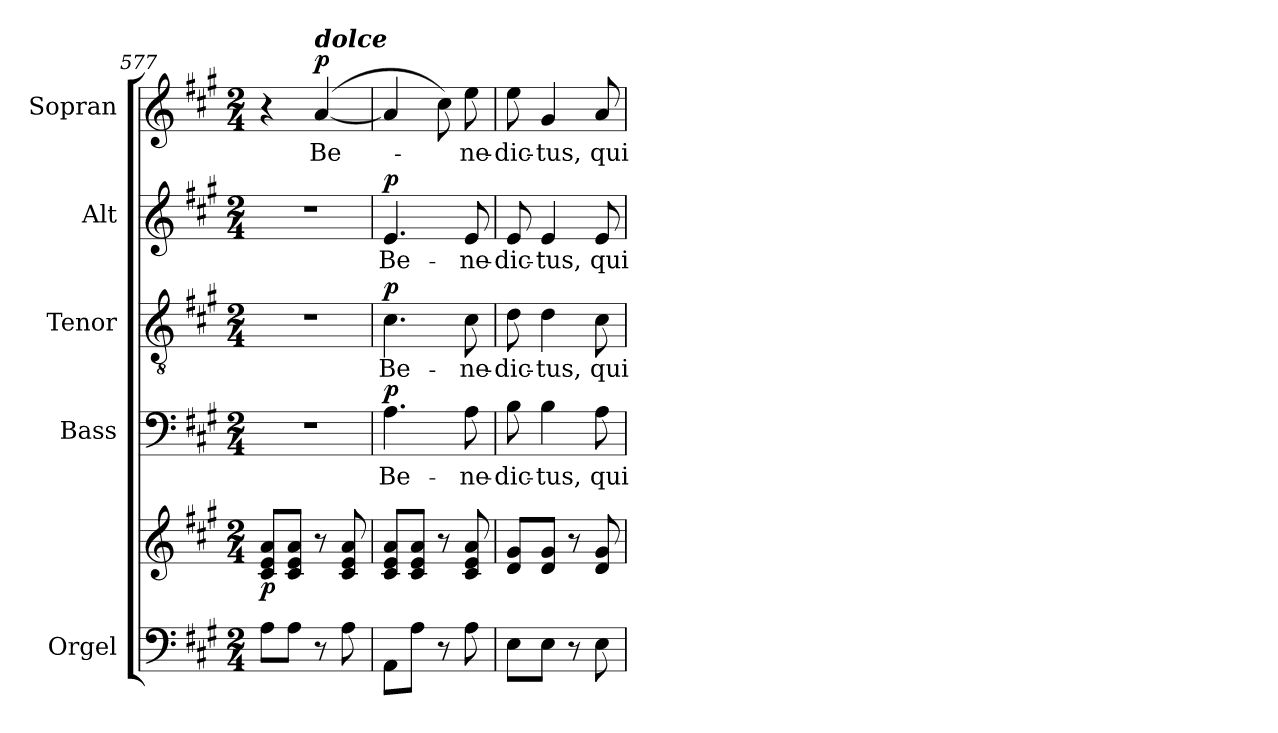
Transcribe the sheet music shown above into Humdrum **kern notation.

**kern	**kern	**dynam	**kern	**text	**dynam	**kern	**text	**dynam	**kern	**text	**dynam	**kern	**text	**dynam
*part5	*part5	*part5	*part4	*part4	*part4	*part3	*part3	*part3	*part2	*part2	*part2	*part1	*part1	*part1
*staff6	*staff5	*staff5/6	*staff4	*staff4	*staff4	*staff3	*staff3	*staff3	*staff2	*staff2	*staff2	*staff1	*staff1	*staff1
*I"Orgel	*	*	*I"Bass	*	*	*I"Tenor	*	*	*I"Alt	*	*	*I"Sopran	*	*
*I'Org.	*	*	*I'B.	*	*	*I'T.	*	*	*I'A.	*	*	*I'S.	*	*
*clefF4	*clefG2	*	*clefF4	*	*	*clefGv2	*	*	*clefG2	*	*	*clefG2	*	*
*k[f#c#g#]	*k[f#c#g#]	*	*k[f#c#g#]	*	*	*k[f#c#g#]	*	*	*k[f#c#g#]	*	*	*k[f#c#g#]	*	*
*A:	*A:	*	*A:	*	*	*A:	*	*	*A:	*	*	*A:	*	*
*M2/4	*M2/4	*	*M2/4	*	*	*M2/4	*	*	*M2/4	*	*	*M2/4	*	*
=577	=577	=577	=577	=577	=577	=577	=577	=577	=577	=577	=577	=577	=577	=577
!	!	!LO:DY:b	!	!	!	!	!	!	!	!	!	!	!	!
8A\L	8c#/ 8e/ 8a/L	p	2r	.	.	2r	.	.	2r	.	.	4r	.	.
8A\J	8c#/ 8e/ 8a/J	.	.	.	.	.	.	.	.	.	.	.	.	.
!	!	!	!	!	!	!	!	!	!	!	!	!LO:TX:a:Bi:t=dolce	!	!
!	!	!	!	!	!	!	!	!	!	!	!	!	!LO:LY:b	!LO:DY:a
8r	8r	.	.	.	.	.	.	.	.	.	.	([4a/	Be-	p
8A\	8c#/ 8e/ 8a/	.	.	.	.	.	.	.	.	.	.	.	.	.
=578	=578	=578	=578	=578	=578	=578	=578	=578	=578	=578	=578	=578	=578	=578
!	!	!	!	!LO:LY:b	!LO:DY:a	!	!LO:LY:b	!LO:DY:a	!	!LO:LY:b	!LO:DY:a	!	!	!
8AA\L	8c#/ 8e/ 8a/L	.	4.A\	Be-	p	4.c#\	Be-	p	4.e/	Be-	p	4a/]	.	.
8A\J	8c#/ 8e/ 8a/J	.	.	.	.	.	.	.	.	.	.	.	.	.
8r	8r	.	.	.	.	.	.	.	.	.	.	8cc#\)	.	.
!	!	!	!	!LO:LY:b	!	!	!LO:LY:b	!	!	!LO:LY:b	!	!	!LO:LY:b	!
8A\	8c#/ 8e/ 8a/	.	8A\	-ne-	.	8c#\	-ne-	.	8e/	-ne-	.	8ee\	-ne-	.
=579	=579	=579	=579	=579	=579	=579	=579	=579	=579	=579	=579	=579	=579	=579
!	!	!	!	!LO:LY:b	!	!	!LO:LY:b	!	!	!LO:LY:b	!	!	!LO:LY:b	!
8E\L	8d/ 8g#/L	.	8B\	-dic-	.	8d\	-dic-	.	8e/	-dic-	.	8ee\	-dic-	.
!	!	!	!	!LO:LY:b	!	!	!LO:LY:b	!	!	!LO:LY:b	!	!	!LO:LY:b	!
8E\J	8d/ 8g#/J	.	4B\	-tus,	.	4d\	-tus,	.	4e/	-tus,	.	4g#/	-tus,	.
8r	8r	.	.	.	.	.	.	.	.	.	.	.	.	.
!	!	!	!	!LO:LY:b	!	!	!LO:LY:b	!	!	!LO:LY:b	!	!	!LO:LY:b	!
8E\	8d/ 8g#/	.	8A\	qui	.	8c#\	qui	.	8e/	qui	.	8a/	qui	.
=	=	=	=	=	=	=	=	=	=	=	=	=	=	=
*-	*-	*-	*-	*-	*-	*-	*-	*-	*-	*-	*-	*-	*-	*-
